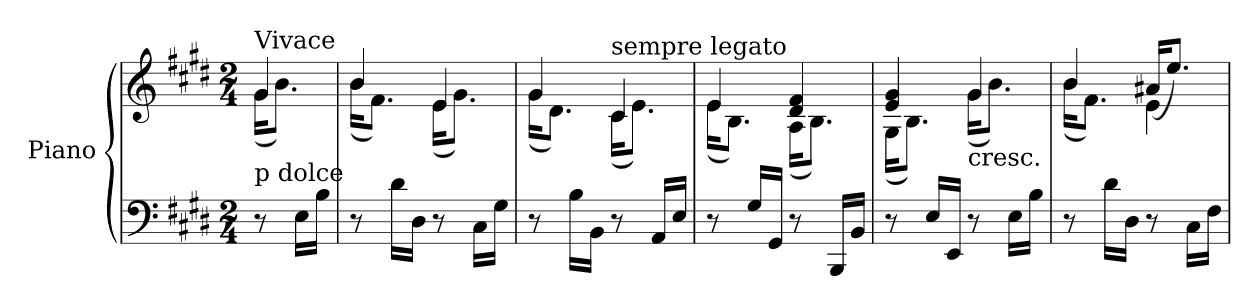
**kern	**kern
*part1	*part1
*staff2	*staff1
*I"Piano	*
*I'Pno.	*
*clefF4	*clefG2
*k[f#c#g#d#]	*k[f#c#g#d#]
*E:	*E:
*M2/4	*M2/4
=	=
*	*^
!	!LO:TX:a:t=Vivace	!
!LO:TX:a:t=p dolce	!	!
8r	4g#/	(16g#\KL
.	.	8.b\J)
16E\LL	.	.
16B\JJ	.	.
=1	=1	=1
8r	4b/	(16b\KL
.	.	8.f#\J)
16d#\LL	.	.
16D#\JJ	.	.
8r	4e/	(16e\KL
.	.	8.g#\J)
16C#\LL	.	.
16G#\JJ	.	.
=2	=2	=2
8r	4g#/	(16g#\KL
.	.	8.d#\J)
16B\LL	.	.
16BB\JJ	.	.
!	!LO:TX:a:t=sempre legato	!
8r	4c#/	(16c#\KL
.	.	8.e\J)
16AA/LL	.	.
16E/JJ	.	.
=3	=3	=3
8r	4e/	(16e\KL
.	.	8.B\J)
16G#/LL	.	.
16GG#/JJ	.	.
8r	4d#/ 4f#/	(16A\KL
.	.	8.B\J)
16BBB/LL	.	.
16BB/JJ	.	.
=4	=4	=4
8r	4e/ 4g#/	(16G#\KL
.	.	8.B\J)
16E/LL	.	.
16EE/JJ	.	.
!	!LO:TX:b:t=cresc.	!
8r	4g#/	(16g#\KL
.	.	8.b\J)
16E\LL	.	.
16B\JJ	.	.
=5	=5	=5
8r	4b/	(16b\KL
.	.	8.f#\J)
16d#\LL	.	.
16D#\JJ	.	.
8r	4e\	(16a#X/KL
.	.	8.ee/J)
16C#\LL	.	.
16F#\JJ	.	.
*	*v	*v
=	=
*-	*-
